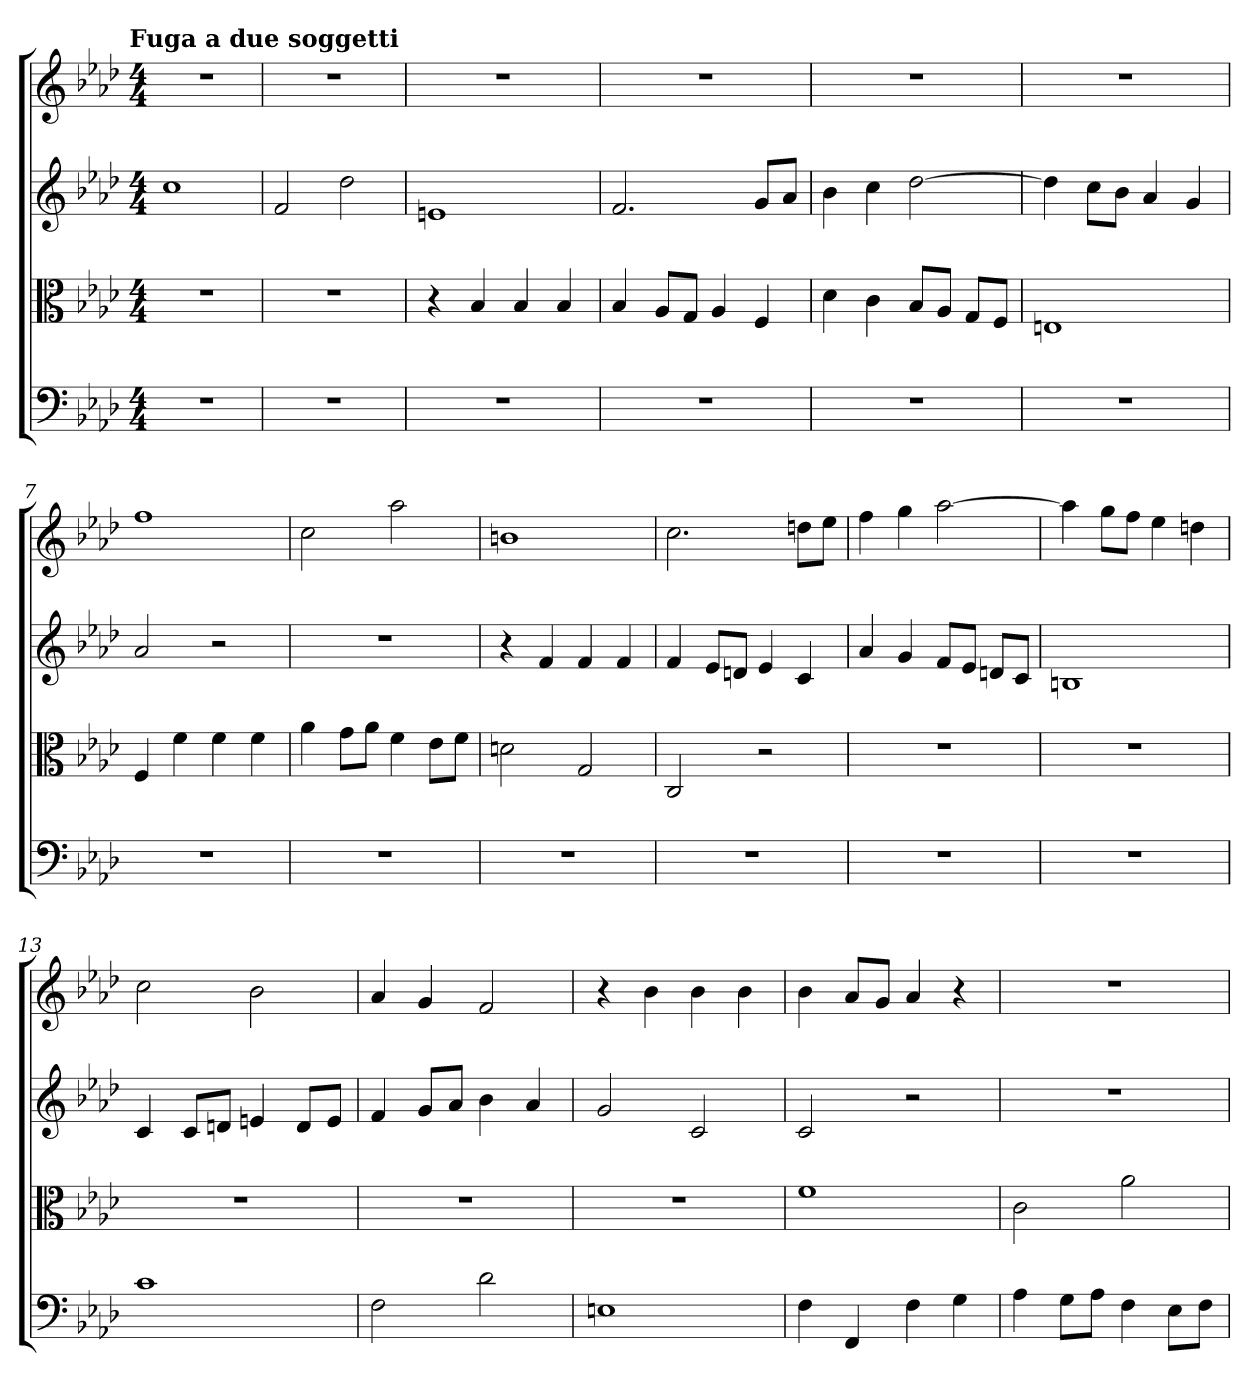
**kern	**kern	**kern	**kern
*part4	*part3	*part2	*part1
*staff4	*staff3	*staff2	*staff1
*clefF4	*clefC3	*	*
*k[b-e-a-d-]	*k[b-e-a-d-]	*k[b-e-a-d-]	*k[b-e-a-d-]
*f:	*f:	*f:	*f:
!!LO:TX:omd:t=Fuga a due soggetti
*M4/4	*M4/4	*M4/4	*M4/4
=	=	=	=
1r	1r	1cc	1r
=2	=2	=2	=2
1r	1r	2f	1r
.	.	2dd-	.
=3	=3	=3	=3
1r	4r	1en	1r
.	4B-	.	.
.	4B-	.	.
.	4B-	.	.
=4	=4	=4	=4
1r	4B-	2.f	1r
.	8A-/L	.	.
.	8G/J	.	.
.	4A-	.	.
.	4F	8gL	.
.	.	8a-J	.
=5	=5	=5	=5
1r	4d-	4b-	1r
.	4c	4cc	.
.	8B-/L	[2dd-	.
.	8A-/J	.	.
.	8G/L	.	.
.	8F/J	.	.
=6	=6	=6	=6
1r	1En	4dd-]	1r
.	.	8ccL	.
.	.	8b-J	.
.	.	4a-	.
.	.	4g	.
=7	=7	=7	=7
1r	4F	2a-	1ff
.	4f	.	.
.	4f	2r	.
.	4f	.	.
=8	=8	=8	=8
1r	4a-	1r	2cc
.	8g\L	.	.
.	8a-\J	.	.
.	4f	.	2aa-
.	8e-\L	.	.
.	8f\J	.	.
=9	=9	=9	=9
1r	2dn	4r	1bn
.	.	4f	.
.	2G	4f	.
.	.	4f	.
=10	=10	=10	=10
1r	2C	4f	2.cc
.	.	8e-L	.
.	.	8dnJ	.
.	2r	4e-	.
.	.	4c	8ddnL
.	.	.	8ee-J
=11	=11	=11	=11
1r	1r	4a-	4ff
.	.	4g	4gg
.	.	8fL	[2aa-
.	.	8e-J	.
.	.	8dnL	.
.	.	8cJ	.
=12	=12	=12	=12
1r	1r	1Bn	4aa-]
.	.	.	8ggL
.	.	.	8ffJ
.	.	.	4ee-
.	.	.	4ddn
=13	=13	=13	=13
1c	1r	4c	2cc
.	.	8cL	.
.	.	8dnJ	.
.	.	4en	2b-
.	.	8dL	.
.	.	8eJ	.
=14	=14	=14	=14
2F	1r	4f	4a-
.	.	8gL	4g
.	.	8a-J	.
2d-	.	4b-	2f
.	.	4a-	.
=15	=15	=15	=15
1En	1r	2g	4r
.	.	.	4b-
.	.	2c	4b-
.	.	.	4b-
=16	=16	=16	=16
4F	1f	2c	4b-
4FF	.	.	8a-L
.	.	.	8gJ
4F	.	2r	4a-
4G	.	.	4r
=17	=17	=17	=17
4A-	2c	1r	1r
8G\L	.	.	.
8A-\J	.	.	.
4F	2a-	.	.
8E-\L	.	.	.
8F\J	.	.	.
=	=	=	=
*-	*-	*-	*-
